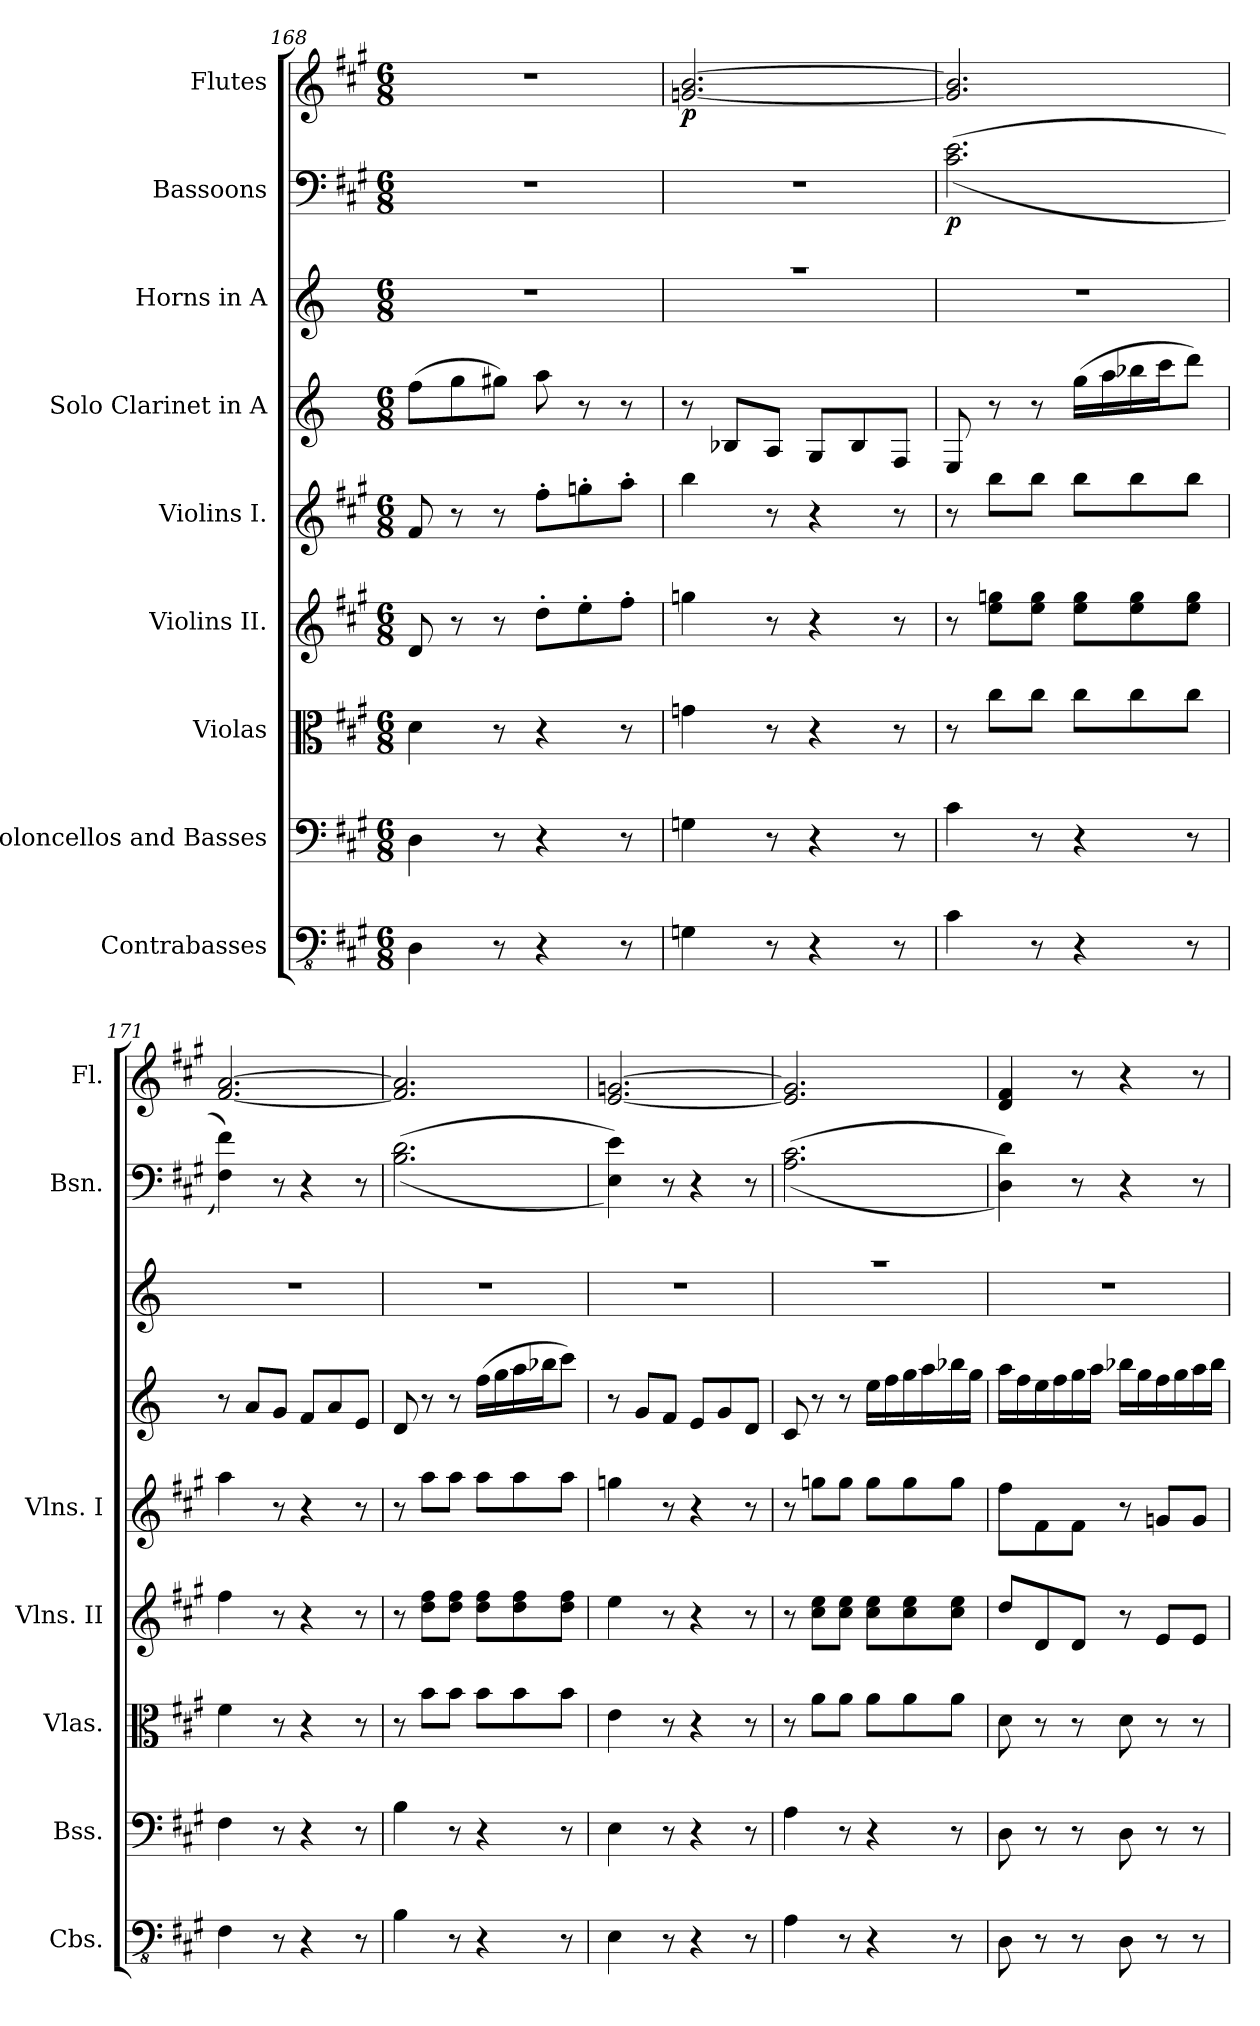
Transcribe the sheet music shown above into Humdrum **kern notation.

**kern	**kern	**kern	**kern	**kern	**kern	**kern	**kern	**dynam	**kern	**dynam
*part9	*part8	*part7	*part6	*part5	*part4	*part3	*part2	*part2	*part1	*part1
*staff9	*staff8	*staff7	*staff6	*staff5	*staff4	*staff3	*staff2	*staff2	*staff1	*staff1
*I"Contrabasses	*I"Violoncellos and Basses	*I"Violas	*I"Violins II.	*I"Violins I.	*I"Solo Clarinet in A	*I"Horns in A	*I"Bassoons	*	*I"Flutes	*
*I'Cbs.	*I'Bss.	*I'Vlas.	*I'Vlns. II	*I'Vlns. I	*	*	*I'Bsn.	*	*I'Fl.	*
*clefFv4	*clefF4	*clefC3	*clefG2	*clefG2	*clefG2	*clefG2	*clefF4	*	*clefG2	*
*	*	*	*	*	*ITrd2c3	*ITrd2c3	*	*	*	*
*k[f#c#g#]	*k[f#c#g#]	*k[f#c#g#]	*k[f#c#g#]	*k[f#c#g#]	*k[f#c#g#]	*k[f#c#g#]	*k[f#c#g#]	*	*k[f#c#g#]	*
*M6/8	*M6/8	*M6/8	*M6/8	*M6/8	*M6/8	*M6/8	*M6/8	*	*M6/8	*
=168	=168	=168	=168	=168	=168	=168	=168	=168	=168	=168
4DD\	4D\	4d\	8d/	8f#/	(>8dd\L	2.r	2.r	.	2.r	.
.	.	.	8r	8r	8ee\	.	.	.	.	.
8r	8r	8r	8r	8r	8ee#X\J)	.	.	.	.	.
4r	4r	4r	8dd'\L	8ff#'\L	8ff#\	.	.	.	.	.
.	.	.	8ee'\	8ggn'\	8r	.	.	.	.	.
8r	8r	8r	8ff#'\J	8aa'\J	8r	.	.	.	.	.
=169	=169	=169	=169	=169	=169	=169	=169	=169	=169	=169
*	*	*	*	*	*	*^	*	*	*	*
!	!	!	!	!	!	!	!	!	!	!	!LO:DY:b
4GGn\	4Gn\	4gn\	4ggn\	4bb\	8r	2.r	2.ayy	2.r	.	[2.gn/ [2.b/	p
.	.	.	.	.	8Gn/L	.	.	.	.	.	.
8r	8r	8r	8r	8r	8F#/J	.	.	.	.	.	.
4r	4r	4r	4r	4r	8E/L	.	.	.	.	.	.
.	.	.	.	.	8G/	.	.	.	.	.	.
8r	8r	8r	8r	8r	8D/J	.	.	.	.	.	.
*	*	*	*	*	*	*v	*v	*	*	*	*
=170	=170	=170	=170	=170	=170	=170	=170	=170	=170	=170
!	!	!	!	!	!	!	!	!LO:DY:b	!	!
4C#\	4c#\	8r	8r	8r	8C#/	2.r	(<(>2.c#\ 2.e\	p	2.g/] 2.b/]	.
.	.	8cc#\L	8ee\ 8ggn\L	8bb\L	8r	.	.	.	.	.
8r	8r	8cc#\J	8ee\ 8gg\J	8bb\J	8r	.	.	.	.	.
4r	4r	8cc#\L	8ee\ 8gg\L	8bb\L	(>16ee\LL	.	.	.	.	.
.	.	.	.	.	16ff#\	.	.	.	.	.
.	.	8cc#\	8ee\ 8gg\	8bb\	16ggn\	.	.	.	.	.
.	.	.	.	.	16aa\J	.	.	.	.	.
8r	8r	8cc#\J	8ee\ 8gg\J	8bb\J	8bb\J)	.	.	.	.	.
=171	=171	=171	=171	=171	=171	=171	=171	=171	=171	=171
4FF#\	4F#\	4f#\	4ff#\	4aa\	8r	2.r	4F#\ 4f#\))	.	[2.f#/ [2.a/	.
.	.	.	.	.	8f#/L	.	.	.	.	.
8r	8r	8r	8r	8r	8e/J	.	8r	.	.	.
4r	4r	4r	4r	4r	8d/L	.	4r	.	.	.
.	.	.	.	.	8f#/	.	.	.	.	.
8r	8r	8r	8r	8r	8c#/J	.	8r	.	.	.
!!LO:LB:g=z
=172	=172	=172	=172	=172	=172	=172	=172	=172	=172	=172
4BB\	4B\	8r	8r	8r	8B/	2.r	(>(<2.B\ 2.d\	.	2.f#/] 2.a/]	.
.	.	8b\L	8dd\ 8ff#\L	8aa\L	8r	.	.	.	.	.
8r	8r	8b\J	8dd\ 8ff#\J	8aa\J	8r	.	.	.	.	.
4r	4r	8b\L	8dd\ 8ff#\L	8aa\L	(>16dd\LL	.	.	.	.	.
.	.	.	.	.	16ee\	.	.	.	.	.
.	.	8b\	8dd\ 8ff#\	8aa\	16ff#\	.	.	.	.	.
.	.	.	.	.	16ggn\J	.	.	.	.	.
8r	8r	8b\J	8dd\ 8ff#\J	8aa\J	8aa\J)	.	.	.	.	.
=173	=173	=173	=173	=173	=173	=173	=173	=173	=173	=173
4EE\	4E\	4e\	4ee\	4ggn\	8r	2.r	4E\ 4e\))	.	[2.e/ [2.gn/	.
.	.	.	.	.	8e/L	.	.	.	.	.
8r	8r	8r	8r	8r	8d/J	.	8r	.	.	.
4r	4r	4r	4r	4r	8c#/L	.	4r	.	.	.
.	.	.	.	.	8e/	.	.	.	.	.
8r	8r	8r	8r	8r	8B/J	.	8r	.	.	.
=174	=174	=174	=174	=174	=174	=174	=174	=174	=174	=174
*	*	*	*	*	*	*^	*	*	*	*
4AA\	4A\	8r	8r	8r	8A/	2.r	2.ayy	(>(<2.A\ 2.c#\	.	2.e/] 2.g/]	.
.	.	8a\L	8cc#\ 8ee\L	8ggn\L	8r	.	.	.	.	.	.
8r	8r	8a\J	8cc#\ 8ee\J	8gg\J	8r	.	.	.	.	.	.
4r	4r	8a\L	8cc#\ 8ee\L	8gg\L	16cc#\LL	.	.	.	.	.	.
.	.	.	.	.	16dd\	.	.	.	.	.	.
.	.	8a\	8cc#\ 8ee\	8gg\	16ee\	.	.	.	.	.	.
.	.	.	.	.	16ff#\	.	.	.	.	.	.
8r	8r	8a\J	8cc#\ 8ee\J	8gg\J	16ggn\	.	.	.	.	.	.
.	.	.	.	.	16ee\JJ	.	.	.	.	.	.
*	*	*	*	*	*	*v	*v	*	*	*	*
=175	=175	=175	=175	=175	=175	=175	=175	=175	=175	=175
8DD\	8D\	8d\	8dd/L	8ff#\L	16ff#\LL	2.r	4D\ 4d\))	.	4d/ 4f#/	.
.	.	.	.	.	16dd\	.	.	.	.	.
8r	8r	8r	8d/	8f#\	16cc#\	.	.	.	.	.
.	.	.	.	.	16dd\	.	.	.	.	.
8r	8r	8r	8d/J	8f#\J	16ee\	.	8r	.	8r	.
.	.	.	.	.	16ff#\JJ	.	.	.	.	.
8DD\	8D\	8d\	8r	8r	16ggn\LL	.	4r	.	4r	.
.	.	.	.	.	16ee\	.	.	.	.	.
8r	8r	8r	8e/L	8gn/L	16dd\	.	.	.	.	.
.	.	.	.	.	16ee\	.	.	.	.	.
8r	8r	8r	8e/J	8g/J	16ff#\	.	8r	.	8r	.
.	.	.	.	.	16gg\JJ	.	.	.	.	.
=	=	=	=	=	=	=	=	=	=	=
*-	*-	*-	*-	*-	*-	*-	*-	*-	*-	*-
